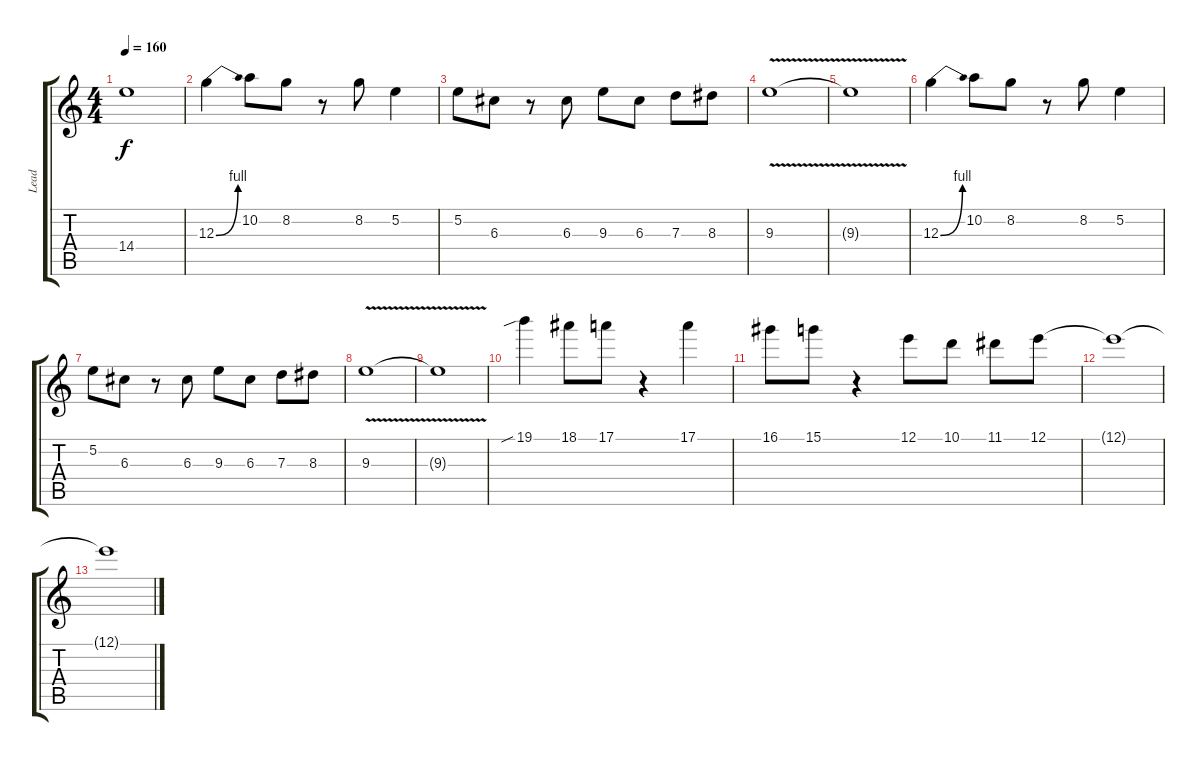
\track ("Lead" "Lead") {instrument overdrivenguitar}
\staff {score tabs}
\tuning (E4 B3 G3 D3 A2 E2) {hide}
\ts (4 4)
\tempo 160
\clef g2
\ks c
14.4{t}.1{dy f} |
12.3{be (bend 0 0 60 4)}.4 10.2.8 8.2.8 r.8 8.2.8 5.2.4 |
5.2.8 6.3.8 r.8 6.3.8 9.3.8 6.3.8 7.3.8 8.3.8 |
9.3{v}.1 |
9.3{t}.1 |
12.3{be (bend 0 0 60 4)}.4 10.2.8 8.2.8 r.8 8.2.8 5.2.4 |
5.2.8 6.3.8 r.8 6.3.8 9.3.8 6.3.8 7.3.8 8.3.8 |
9.3{v}.1 |
9.3{t}.1 |
19.1{sib}.4 18.1.8 17.1.8 r.4 17.1.4 |
16.1.8 15.1.8 r.4 12.1.8 10.1.8 11.1.8 12.1.8 |
12.1{t}.1 |
12.1{t}.1
